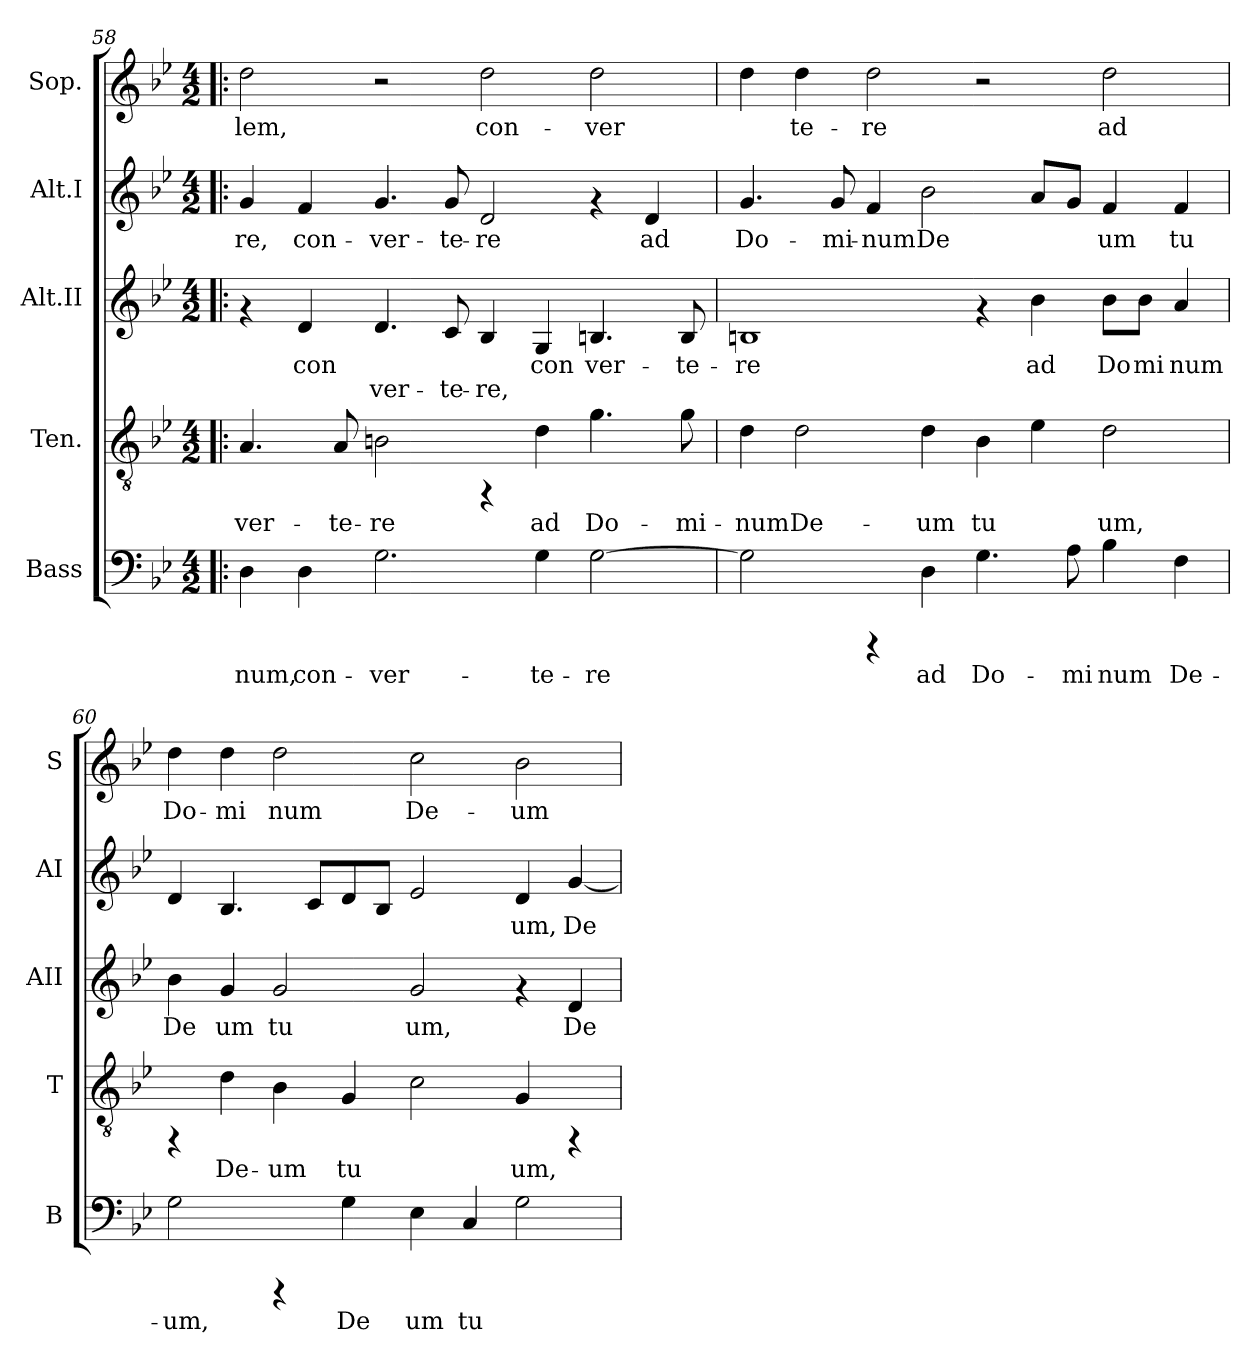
**kern	**text	**kern	**text	**kern	**text	**text	**kern	**text	**kern	**text
*part5	*part5	*part4	*part4	*part3	*part3	*part3	*part2	*part2	*part1	*part1
*staff5	*staff5	*staff4	*staff4	*staff3	*staff3	*staff3	*staff2	*staff2	*staff1	*staff1
*I"Bass	*	*I"Ten.	*	*I"Alt.II	*	*	*I"Alt.I	*	*I"Sop.	*
*I'B	*	*I'T	*	*I'AII	*	*	*I'AI	*	*I'S	*
*clefF4	*	*clefGv2	*	*clefG2	*	*	*clefG2	*	*clefG2	*
*k[b-e-]	*	*k[b-e-]	*	*k[b-e-]	*	*	*k[b-e-]	*	*k[b-e-]	*
*B-:	*	*B-:	*	*B-:	*	*	*B-:	*	*B-:	*
*M4/2	*	*M4/2	*	*M4/2	*	*	*M4/2	*	*M4/2	*
=58!|:	=58!|:	=58!|:	=58!|:	=58!|:	=58!|:	=58!|:	=58!|:	=58!|:	=58!|:	=58!|:
!	!LO:LY:b:cj	!	!LO:LY:b:cj	!	!	!	!	!LO:LY:b:cj	!	!LO:LY:b:cj
4D\	-num,	4.A/	-ver-	4rf	.	.	4g/	-re,	2dd\	-lem,
!	!LO:LY:b:cj	!	!	!	!LO:LY:b:cj	!LO:LY:b:cj	!	!LO:LY:b:cj	!	!
4D\	con-	.	.	4d/	con-	--	4f/	con-	.	.
!	!	!	!LO:LY:b:cj	!	!	!	!	!	!	!
.	.	8A/	-te-	.	.	.	.	.	.	.
!	!LO:LY:b:cj	!	!LO:LY:b:cj	!	!LO:LY:b:cj	!LO:LY:b:cj	!	!LO:LY:b:cj	!	!
2.G\	-ver-	2Bn\	-re	4.d/	-	ver-	4.g/	-ver-	2r	.
!	!	!	!	!	!LO:LY:b:cj	!LO:LY:b:cj	!	!LO:LY:b:cj	!	!
.	.	.	.	8c/	-	te-	8g/	-te-	.	.
!	!	!	!	!	!LO:LY:b:cj	!LO:LY:b:cj	!	!LO:LY:b:cj	!	!LO:LY:b:cj
.	.	4rFF	.	4B-/	-	re,	2d/	-re	2dd\	con-
!	!LO:LY:b:cj	!	!LO:LY:b:cj	!	!LO:LY:b:cj	!LO:LY:b:cj	!	!	!	!
4G\	-te-	4d\	ad	4G/	con	.	.	.	.	.
!	!LO:LY:b:cj	!	!LO:LY:b:cj	!	!LO:LY:b:cj	!LO:LY:b:cj	!	!	!	!LO:LY:b:cj
[>2G\	-re	4.g\	Do-	4.Bn/	ver-	-	4rf	.	2dd\	-ver-
!	!	!	!	!	!	!	!	!LO:LY:b:cj	!	!
.	.	.	.	.	.	.	4d/	ad	.	.
!	!	!	!LO:LY:b:cj	!	!LO:LY:b:cj	!LO:LY:b:cj	!	!	!	!
.	.	8g\	-mi-	8B/	te-	-	.	.	.	.
!!LO:PB:g=z
=59	=59	=59	=59	=59	=59	=59	=59	=59	=59	=59
!	!LO:LY:b:cj	!	!LO:LY:b:cj	!	!LO:LY:b:cj	!	!	!LO:LY:b:cj	!	!LO:LY:b:cj
2G\]	.	4d\	-num	1B	re	.	4.g/	Do-	4dd\	--
!	!	!	!LO:LY:b:cj	!	!	!	!	!	!	!LO:LY:b:cj
.	.	2d\	De-	.	.	.	.	.	4dd\	-te-
!	!	!	!	!	!	!	!	!LO:LY:b:cj	!	!
.	.	.	.	.	.	.	8g/	-mi-	.	.
!	!	!	!	!	!	!	!	!LO:LY:b:cj	!	!LO:LY:b:cj
4rCCC	.	.	.	.	.	.	4f/	-num	2dd\	-re
!	!LO:LY:b:cj	!	!LO:LY:b:cj	!	!	!	!	!LO:LY:b:cj	!	!
4D\	ad	4d\	-um	.	.	.	2b-\	De-	.	.
!	!LO:LY:b:cj	!	!LO:LY:b:cj	!	!	!	!	!	!	!
4.G\	Do-	4B-\	tu-	4rf	.	.	.	.	2r	.
!	!	!	!LO:LY:b:cj	!	!LO:LY:b:cj	!	!	!LO:LY:b:cj	!	!
.	.	4e-\	--	4b-\	ad	.	8a/L	--	.	.
!	!LO:LY:b:cj	!	!	!	!	!	!	!LO:LY:b:cj	!	!
8A\	-mi	.	.	.	.	.	8g/J	--	.	.
!	!LO:LY:b:cj	!	!LO:LY:b:cj	!	!LO:LY:b:cj	!	!	!LO:LY:b:cj	!	!LO:LY:b:cj
4B-\	num	2d\	-um,	8b-\L	Do	.	4f/	-um	2dd\	ad
!	!	!	!	!	!LO:LY:b:cj	!	!	!	!	!
.	.	.	.	8b-\J	mi	.	.	.	.	.
!	!LO:LY:b:cj	!	!	!	!LO:LY:b:cj	!	!	!LO:LY:b:cj	!	!
4F\	De-	.	.	4a/	num	.	4f/	tu-	.	.
=60	=60	=60	=60	=60	=60	=60	=60	=60	=60	=60
!	!LO:LY:b:cj	!	!	!	!LO:LY:b:cj	!	!	!LO:LY:b:cj	!	!LO:LY:b:cj
2G\	-um,	4rFF	.	4b-\	De	.	4d/	--	4dd\	Do-
!	!	!	!LO:LY:b:cj	!	!LO:LY:b:cj	!	!	!LO:LY:b:cj	!	!LO:LY:b:cj
.	.	4d\	De-	4g/	um	.	4.B-/	--	4dd\	-mi
!	!	!	!LO:LY:b:cj	!	!LO:LY:b:cj	!	!	!	!	!LO:LY:b:cj
4rCCC	.	4B-\	-um	2g/	tu	.	.	.	2dd\	num
!	!	!	!	!	!	!	!	!LO:LY:b:cj	!	!
.	.	.	.	.	.	.	8c/L	--	.	.
!	!LO:LY:b:cj	!	!LO:LY:b:cj	!	!	!	!	!LO:LY:b:cj	!	!
4G\	De	4G/	tu-	.	.	.	8d/	--	.	.
!	!	!	!	!	!	!	!	!LO:LY:b:cj	!	!
.	.	.	.	.	.	.	8B-/J	--	.	.
!	!LO:LY:b:cj	!	!LO:LY:b:cj	!	!LO:LY:b:cj	!	!	!LO:LY:b:cj	!	!LO:LY:b:cj
4E-\	um	2c\	--	2g/	um,	.	2e-/	--	2cc\	De-
!	!LO:LY:b:cj	!	!	!	!	!	!	!	!	!
4C/	tu-	.	.	.	.	.	.	.	.	.
!	!LO:LY:b:cj	!	!LO:LY:b:cj	!	!	!	!	!LO:LY:b:cj	!	!LO:LY:b:cj
2G\	--	4G/	-um,	4rf	.	.	4d/	-um,	2b-\	-um
!	!	!	!	!	!LO:LY:b:cj	!	!	!LO:LY:b:cj	!	!
.	.	4rFF	.	4d/	De-	.	[<4g/	De-	.	.
=	=	=	=	=	=	=	=	=	=	=
*-	*-	*-	*-	*-	*-	*-	*-	*-	*-	*-
